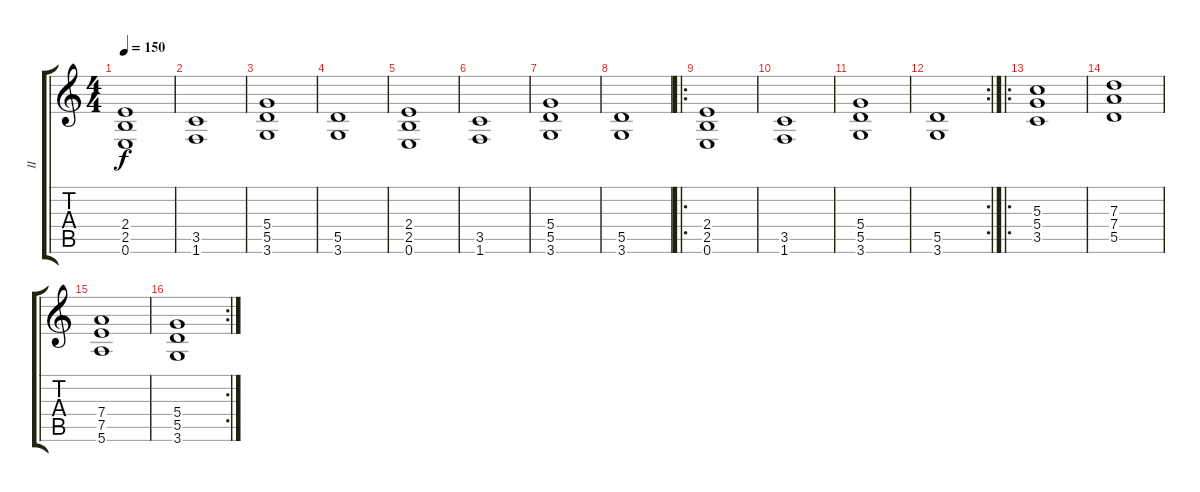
\track ("II" "II") {instrument distortionguitar}
\staff {score tabs}
\tuning (E4 B3 G3 D3 A2 E2) {hide}
\ts (4 4)
\tempo 150
\clef g2
\ks c
(2.4 2.5 0.6).1{dy f instrument distortionguitar} |
(3.5 1.6).1 |
(5.4 5.5 3.6).1 |
(5.5 3.6).1 |
(2.4 2.5 0.6).1 |
(3.5 1.6).1 |
(5.4 5.5 3.6).1 |
(5.5 3.6).1 |
\ro
(2.4 2.5 0.6).1 |
(3.5 1.6).1 |
(5.4 5.5 3.6).1 |
\rc 2
(5.5 3.6).1 |
\ro
(5.3 5.4 3.5).1 |
(7.3 7.4 5.5).1 |
(7.4 7.5 5.6).1 |
\rc 2
(5.4 5.5 3.6).1
